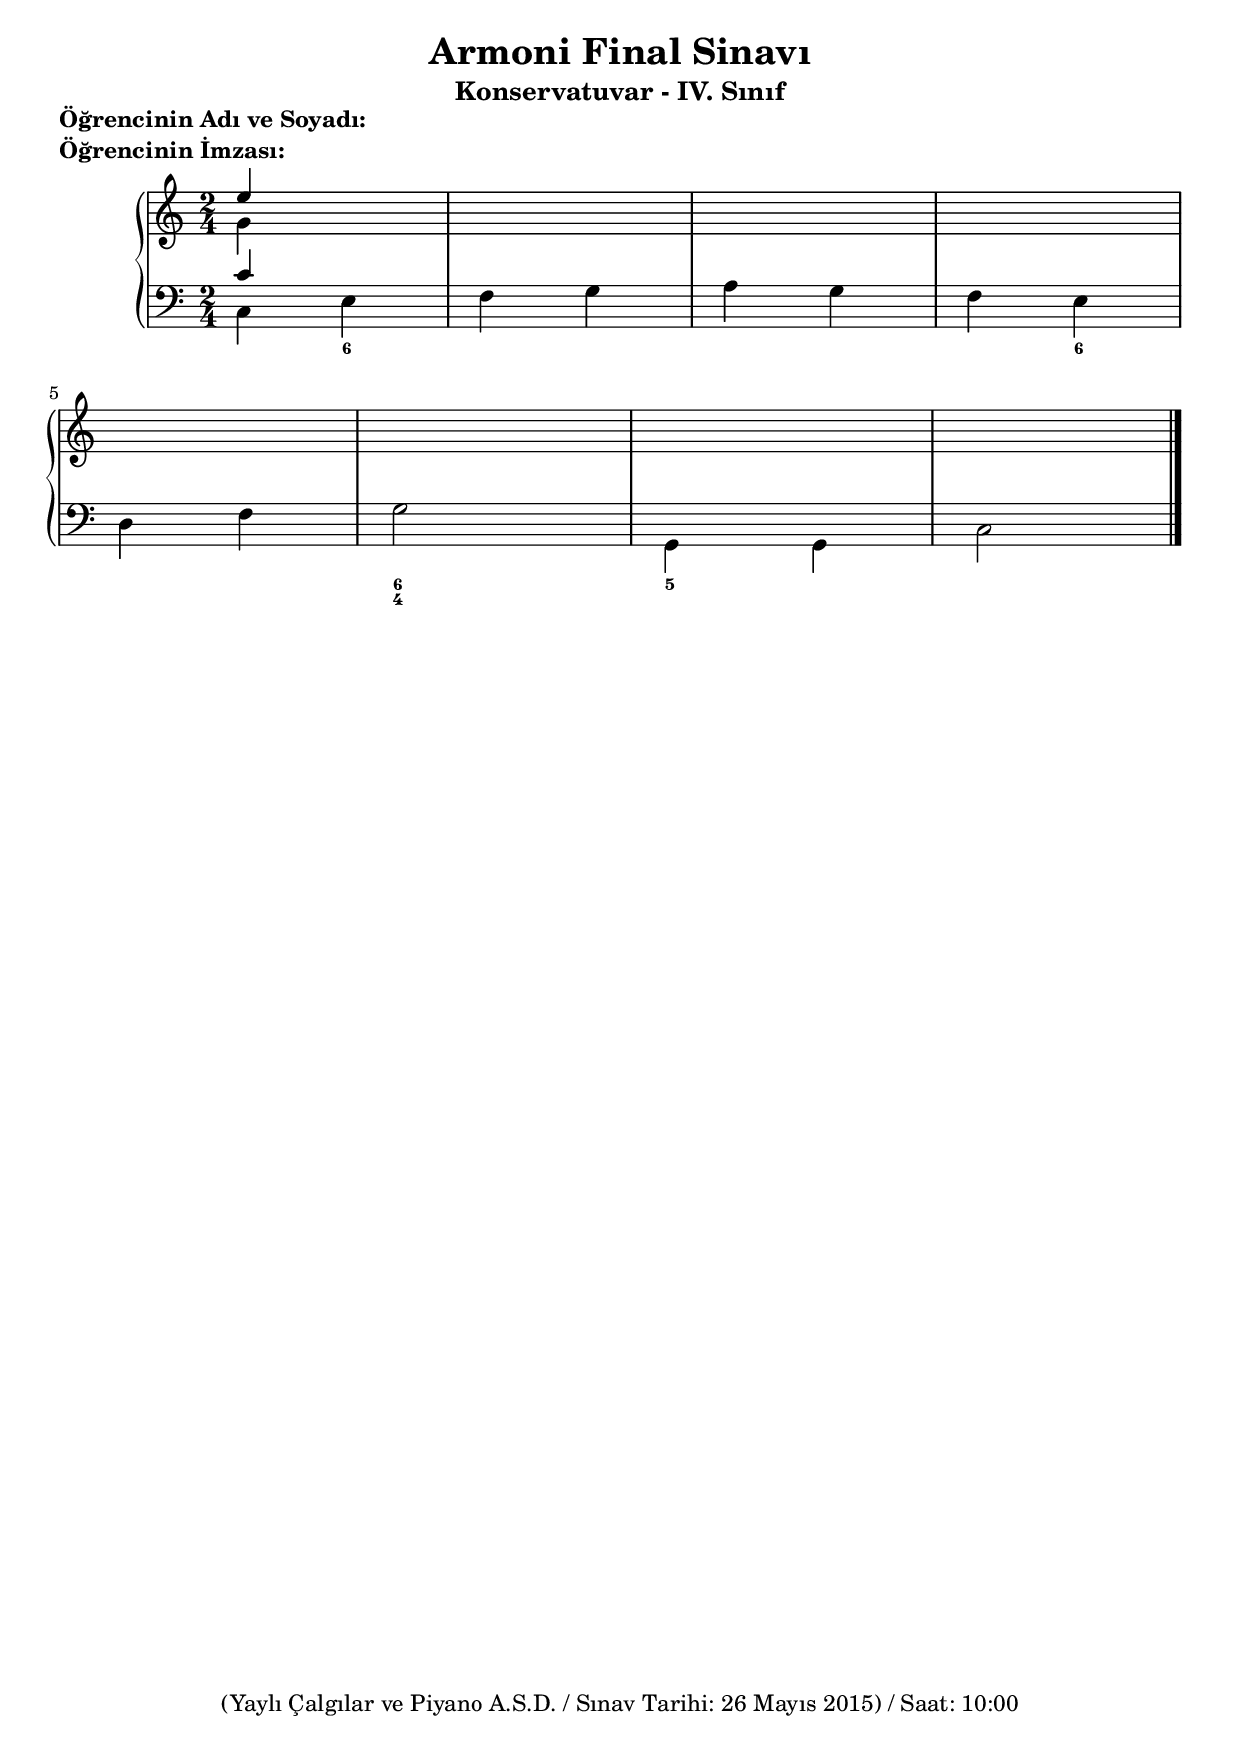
\version "2.18.2"

\header {
 title = "Armoni Final Sinavı"
 subtitle = "Konservatuvar - IV. Sınıf" 
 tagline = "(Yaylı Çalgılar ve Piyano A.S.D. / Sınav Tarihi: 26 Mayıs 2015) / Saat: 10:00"  
}


\markup { \bold {Öğrencinin Adı ve Soyadı:}}
\markup { \bold {Öğrencinin İmzası:}}


\version "2.18.2"


ustparti = \relative c'' {
\time 2/4


  <<{e4} \\ {g,4}>> 
  \stemUp
  \hideNotes
  c4 | c4 c | c c | c c | 
  \break
  c4 c | c c | c c | c2 |
  
  \bar "|."
}





altparti = \relative c {
\time 2/4
\clef bass
  <<{c'4} \\ {c,4}>> 
  \stemDown
  e | f g | a g | f e |  
  \break  
  d f | g2 | g,4 g | c2 |  
  \bar "|."
}
  
  
bassifre = \figuremode {
  r4 <6> | r2 | r2 | r4 <6> |
  r2 | <6 4>2 | <5>4  
}



\score {
  \new PianoStaff <<
    \new Staff \ustparti
    \new Staff \altparti
    \new FiguredBass \bassifre
  >>
}

